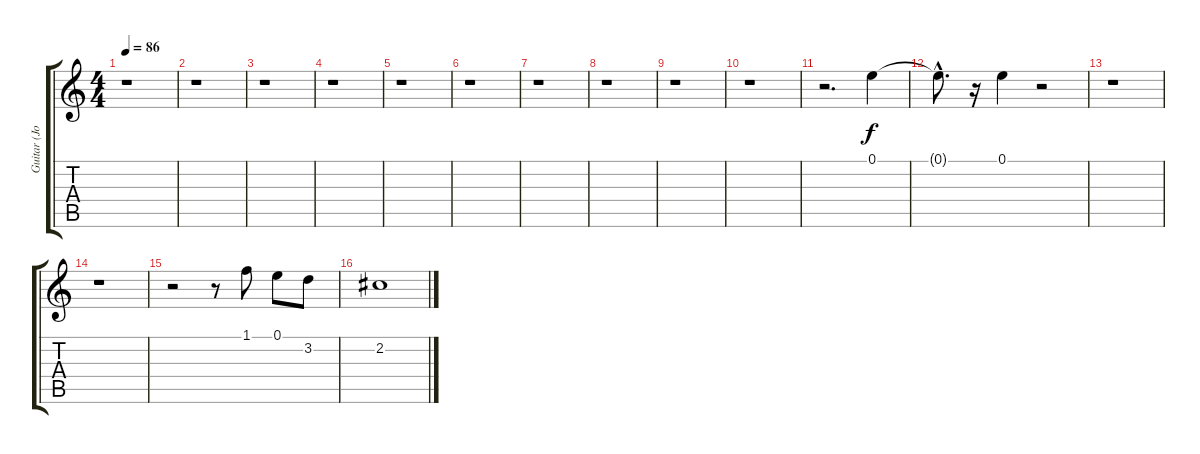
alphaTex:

\track ("Guitar (Johnny)" "Guitar (Jo") {instrument overdrivenguitar}
\staff {score tabs}
\tuning (E4 B3 G3 D3 A2 E2) {hide}
\ts (4 4)
\tempo 86
\clef g2
\ks c
r.1{dy f} |
r.1 |
r.1 |
r.1 |
r.1 |
r.1 |
r.1 |
r.1 |
r.1 |
r.1 |
r.2{d} 0.1.4{volume 16 instrument overdrivenguitar} |
0.1{hac t}.8{d} r.16 0.1.4 r.2 |
r.1 |
r.1 |
r.2 r.8 1.1.8 0.1.8 3.2.8 |
2.2.1
